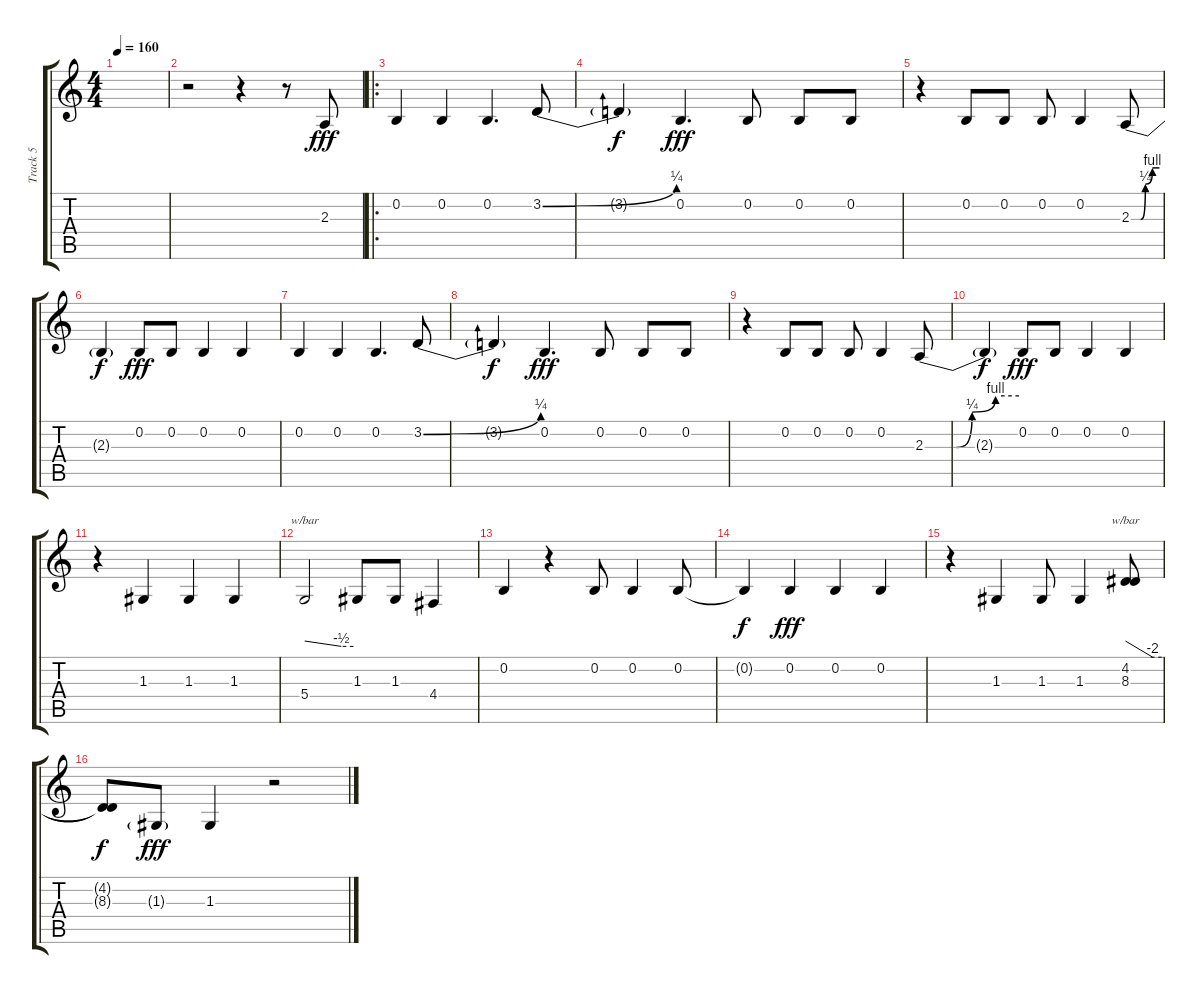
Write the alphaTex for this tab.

\track ("Track 5" "Track 5") {instrument lead2sawtooth}
\staff {score tabs}
\tuning (E4 B3 G3 D3 A2 E2) {hide}
\ts (4 4)
\tempo 160
\clef g2
\ks c
|
r.2 r.4 r.8 2.3.8{dy fff} |
\ro
0.2.4 0.2.4 0.2.4{d} 3.2{be (bend 0 0 60 1)}.8 |
3.2{t}.4{dy f} 0.2.4{d dy fff} 0.2.8 0.2.8 0.2.8 |
r.4 0.2.8 0.2.8 0.2.8 0.2.4 2.3{be (custom 0 0 20 0 30 1 45 4 60 4)}.8 |
2.3{t}.4{dy f} 0.2.8{dy fff} 0.2.8 0.2.4 0.2.4 |
0.2.4 0.2.4 0.2.4{d} 3.2{be (bend 0 0 60 1)}.8 |
3.2{t}.4{dy f} 0.2.4{d dy fff} 0.2.8 0.2.8 0.2.8 |
r.4 0.2.8 0.2.8 0.2.8 0.2.4 2.3{be (custom 0 0 20 0 30 1 45 4 60 4)}.8 |
2.3{t}.4{dy f} 0.2.8{dy fff} 0.2.8 0.2.4 0.2.4 |
r.4 1.3.4 1.3.4 1.3.4 |
5.4.2{tbe (custom default 0 0 45 -2 60 -2)} 1.3.8 1.3.8 4.4.4 |
0.2.4 r.4 0.2.8 0.2.4 0.2.8 |
0.2{t}.4{dy f} 0.2.4{dy fff} 0.2.4 0.2.4 |
r.4 1.3.4 1.3.8 1.3.4 (4.2 8.3).8{tbe (custom default 0 0 45 -8 60 -8)} |
(4.2{t} 8.3{t}).8{dy f} 1.3{g}.8{dy fff} 1.3.4 r.2
